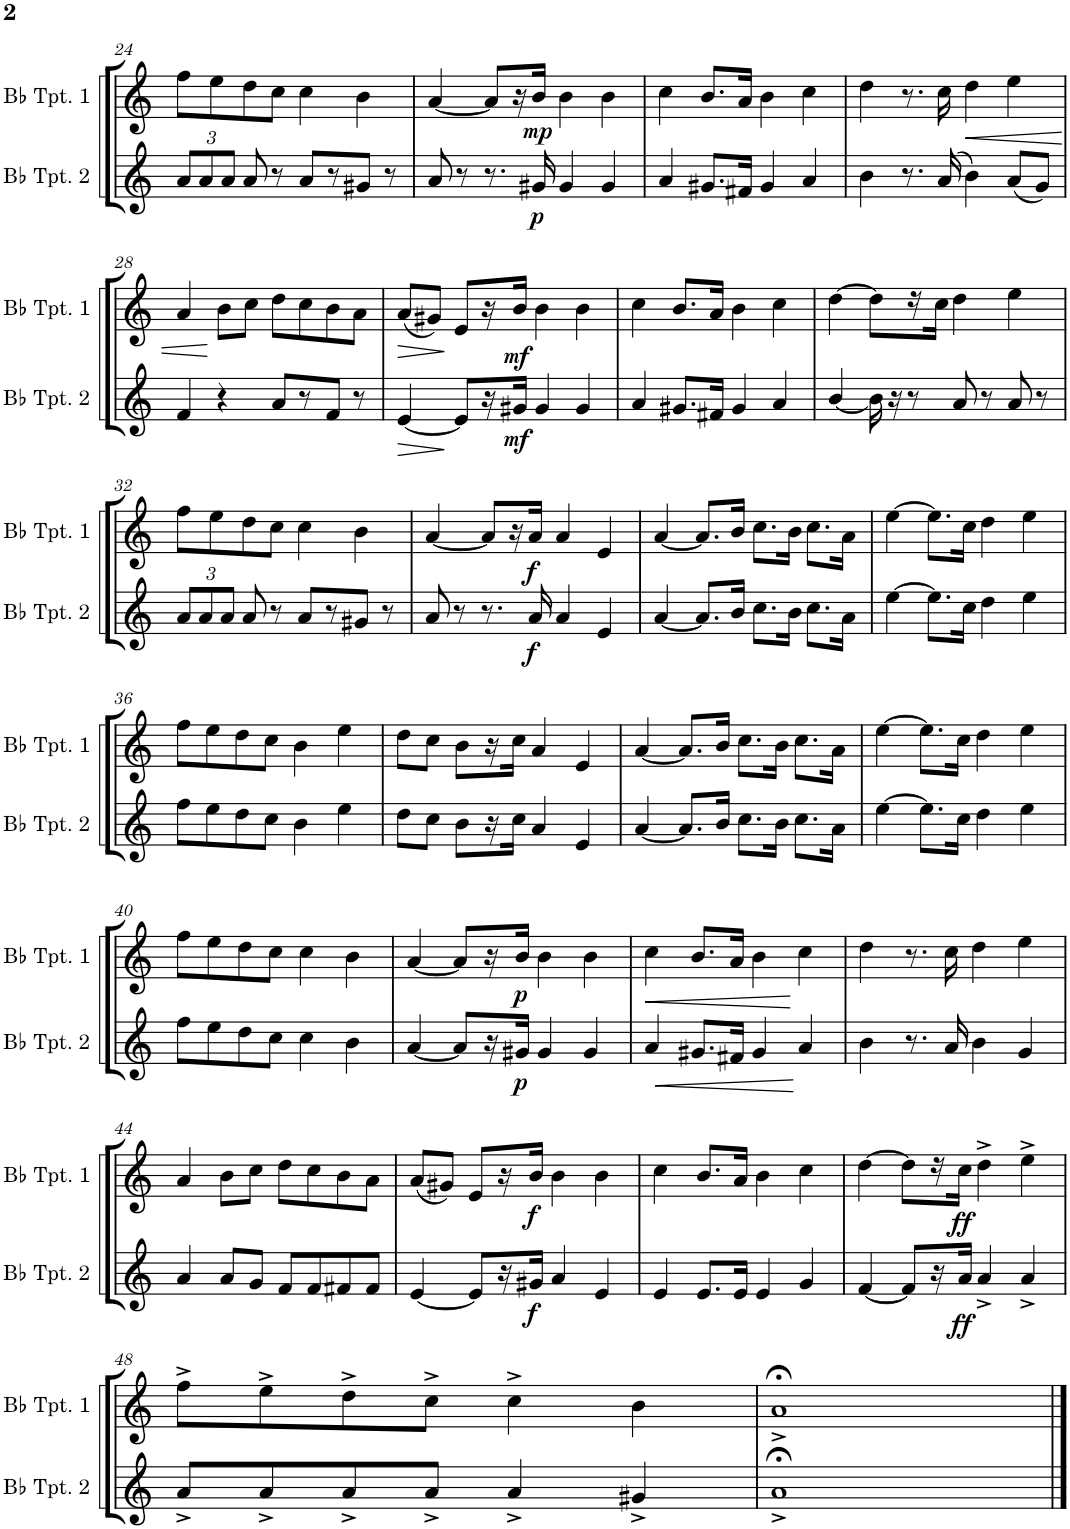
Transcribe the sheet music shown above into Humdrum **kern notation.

**kern	**dynam	**kern	**dynam
*part2	*part2	*part1	*part1
*staff2	*staff2	*staff1	*staff1
*I"Bb Trumpet 2	*	*I"Bb Trumpet 1	*
*I'Bb Tpt. 2	*	*I'Bb Tpt. 1	*
!!LO:PB:g=z
*clefG2	*	*clefG2	*
*Trd1c2	*	*Trd1c2	*
*k[]	*	*k[]	*
*M4/4	*	*M4/4	*
*Xbrackettup	*	*	*
=24	=24	=24	=24
12a/L	.	8ff\L	.
12a/	.	.	.
.	.	8ee\	.
12a/J	.	.	.
8a/	.	8dd\	.
8r	.	8cc\J	.
8a/L	.	4cc\	.
8r	.	.	.
8g#X/J	.	4b\	.
8r	.	.	.
=25	=25	=25	=25
8a/	.	[<4a/	.
8r	.	.	.
8.r	.	8a/L]	.
.	.	16r	.
!	!LO:DY:a	!	!
!	!LO:DY:n=1:b	!	!
16g#X/	mp p	16b/JJ	.
4g#/	.	4b\	.
4g#/	.	4b\	.
=26	=26	=26	=26
4a/	.	4cc\	.
8.g#X/L	.	8.b/L	.
16f#X/Jk	.	16a/Jk	.
4g#/	.	4b\	.
4a/	.	4cc\	.
=27	=27	=27	=27
4b\	.	4dd\	.
8.r	.	8.r	.
(>16a/	.	16cc\	.
!	!	!	!LO:HP:b
4b\)	.	4dd\	<
(<8a/L	.	4ee\	.
8g/J)	.	.	.
!!LO:LB:g=z
=28	=28	=28	=28
4f/	.	4a/	.
4r	.	8b\L	[
.	.	8cc\J	.
8a/L	.	8dd\L	.
8r	.	8cc\	.
8f/J	.	8b\	.
8r	.	8a\J	.
=29	=29	=29	=29
!	!LO:HP:b	!	!LO:HP:b
[<4e/	>	(<8a/L	>
.	.	8g#X/J)	.
8e/L]	]	8e/L	]
16r	.	16r	.
!	!LO:DY:b	!	!LO:DY:b
16g#X/JJ	mf	16b/JJ	mf
4g#/	.	4b\	.
4g#/	.	4b\	.
=30	=30	=30	=30
4a/	.	4cc\	.
8.g#X/L	.	8.b/L	.
16f#X/Jk	.	16a/Jk	.
4g#/	.	4b\	.
4a/	.	4cc\	.
=31	=31	=31	=31
[<4b/	.	[>4dd\	.
16b\]	.	8dd\L]	.
16r	.	.	.
8r	.	16r	.
.	.	16cc\JJ	.
8a/	.	4dd\	.
8r	.	.	.
8a/	.	4ee\	.
8r	.	.	.
!!LO:LB:g=z
=32	=32	=32	=32
12a/L	.	8ff\L	.
12a/	.	.	.
.	.	8ee\	.
12a/J	.	.	.
8a/	.	8dd\	.
8r	.	8cc\J	.
8a/L	.	4cc\	.
8r	.	.	.
8g#X/J	.	4b\	.
8r	.	.	.
=33	=33	=33	=33
8a/	.	[<4a/	.
8r	.	.	.
8.r	.	8a/L]	.
.	.	16r	.
!	!LO:DY:b	!	!LO:DY:b
16a/	f	16a/JJ	f
4a/	.	4a/	.
4e/	.	4e/	.
=34	=34	=34	=34
[<4a/	.	[<4a/	.
8.a/L]	.	8.a/L]	.
16b/Jk	.	16b/Jk	.
8.cc\L	.	8.cc\L	.
16b\Jk	.	16b\Jk	.
8.cc\L	.	8.cc\L	.
16a\Jk	.	16a\Jk	.
=35	=35	=35	=35
[>4ee\	.	[>4ee\	.
8.ee\L]	.	8.ee\L]	.
16cc\Jk	.	16cc\Jk	.
4dd\	.	4dd\	.
4ee\	.	4ee\	.
!!LO:LB:g=z
=36	=36	=36	=36
8ff\L	.	8ff\L	.
8ee\	.	8ee\	.
8dd\	.	8dd\	.
8cc\J	.	8cc\J	.
4b\	.	4b\	.
4ee\	.	4ee\	.
=37	=37	=37	=37
8dd\L	.	8dd\L	.
8cc\J	.	8cc\J	.
8b\L	.	8b\L	.
16r	.	16r	.
16cc\JJ	.	16cc\JJ	.
4a/	.	4a/	.
4e/	.	4e/	.
=38	=38	=38	=38
[<4a/	.	[<4a/	.
8.a/L]	.	8.a/L]	.
16b/Jk	.	16b/Jk	.
8.cc\L	.	8.cc\L	.
16b\Jk	.	16b\Jk	.
8.cc\L	.	8.cc\L	.
16a\Jk	.	16a\Jk	.
=39	=39	=39	=39
[>4ee\	.	[>4ee\	.
8.ee\L]	.	8.ee\L]	.
16cc\Jk	.	16cc\Jk	.
4dd\	.	4dd\	.
4ee\	.	4ee\	.
!!LO:LB:g=z
=40	=40	=40	=40
8ff\L	.	8ff\L	.
8ee\	.	8ee\	.
8dd\	.	8dd\	.
8cc\J	.	8cc\J	.
4cc\	.	4cc\	.
4b\	.	4b\	.
=41	=41	=41	=41
[<4a/	.	[<4a/	.
8a/L]	.	8a/L]	.
16r	.	16r	.
!	!LO:DY:a	!	!
!	!LO:DY:n=1:b	!	!
16g#X/JJ	p p	16b/JJ	.
4g#/	.	4b\	.
4g#/	.	4b\	.
=42	=42	=42	=42
!	!LO:HP:b	!	!LO:HP:b
4a/	<	4cc\	<
8.g#X/L	.	8.b/L	.
16f#X/Jk	.	16a/Jk	.
4g#/	.	4b\	.
4a/	[	4cc\	[
=43	=43	=43	=43
4b\	.	4dd\	.
8.r	.	8.r	.
16a/	.	16cc\	.
4b\	.	4dd\	.
4g/	.	4ee\	.
!!LO:LB:g=z
=44	=44	=44	=44
4a/	.	4a/	.
8a/L	.	8b\L	.
8g/J	.	8cc\J	.
8f/L	.	8dd\L	.
8f/	.	8cc\	.
8f#X/	.	8b\	.
8f#/J	.	8a\J	.
=45	=45	=45	=45
[<4e/	.	(<8a/L	.
.	.	8g#X/J)	.
8e/L]	.	8e/L	.
16r	.	16r	.
!	!LO:DY:b	!	!LO:DY:b
16g#X/JJ	f	16b/JJ	f
4a/	.	4b\	.
4e/	.	4b\	.
=46	=46	=46	=46
4e/	.	4cc\	.
8.e/L	.	8.b/L	.
16e/Jk	.	16a/Jk	.
4e/	.	4b\	.
4g/	.	4cc\	.
=47	=47	=47	=47
[<4f/	.	[>4dd\	.
8f/L]	.	8dd\L]	.
16r	.	16r	.
!	!LO:DY:b	!	!LO:DY:b
16a/JJ	ff	16cc\JJ	ff
4a^/	.	4dd^\	.
4a^/	.	4ee^\	.
!!LO:LB:g=z
=48	=48	=48	=48
8a^/L	.	8ff^\L	.
8a^/	.	8ee^\	.
8a^/	.	8dd^\	.
8a^/J	.	8cc^\J	.
4a^/	.	4cc^\	.
4g#X^/	.	4b\	.
=49	=49	=49	=49
1a;<^	.	1a;<^	.
==	==	==	==
*-	*-	*-	*-
